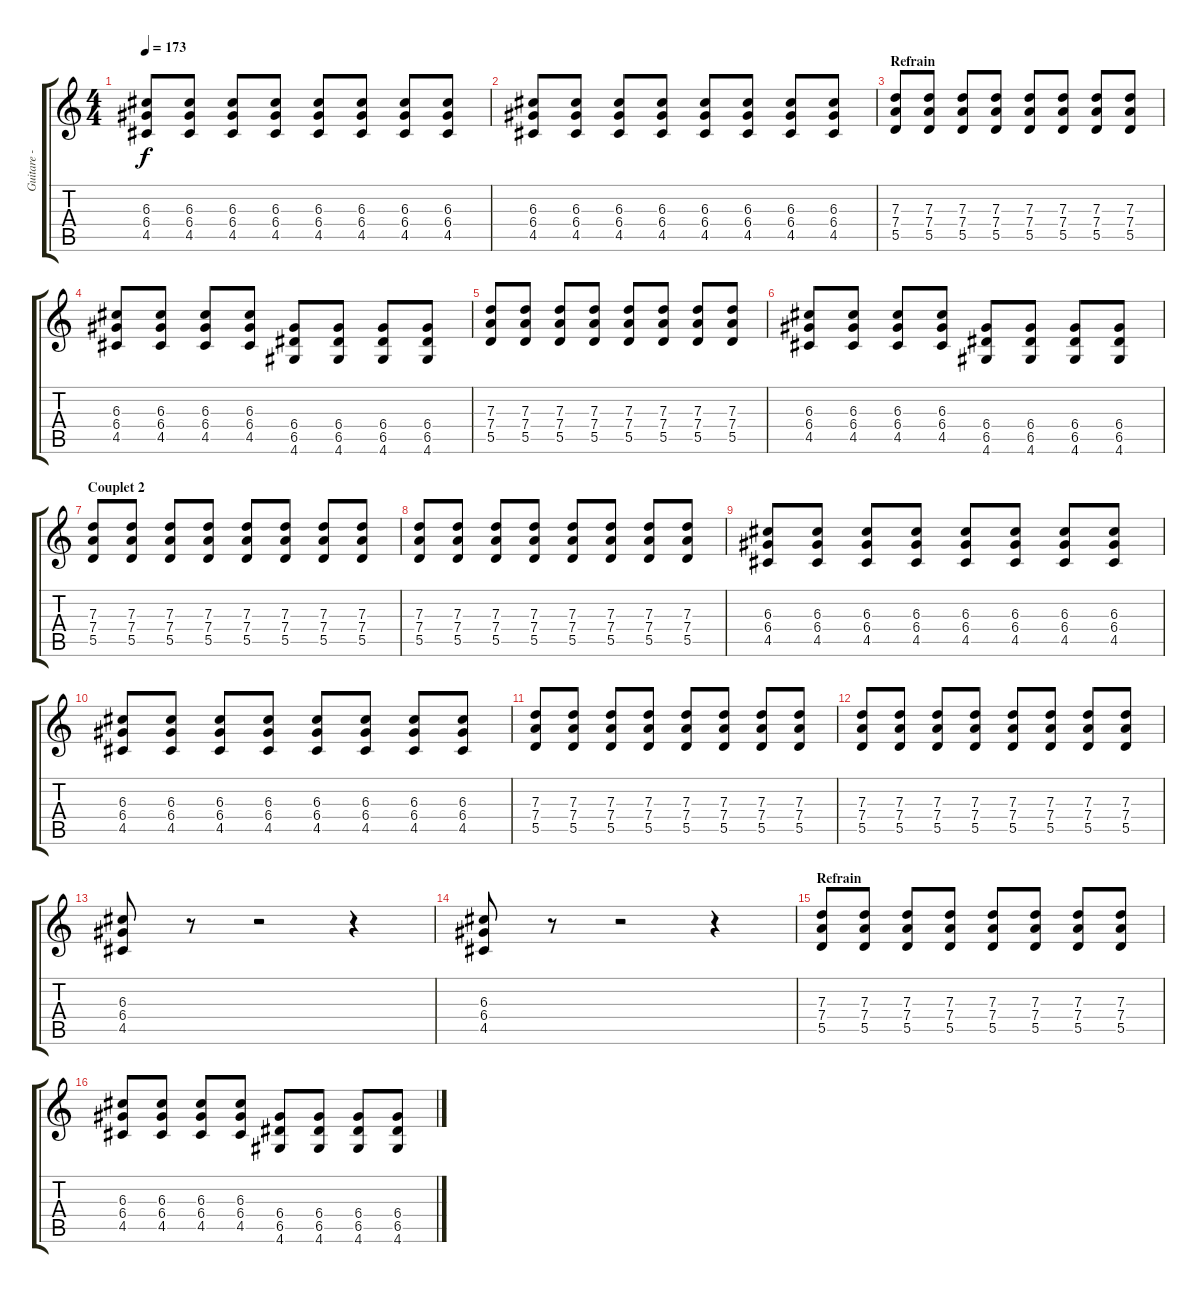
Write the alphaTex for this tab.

\track ("Guitare - Yves " "Guitare - ") {instrument overdrivenguitar}
\staff {score tabs}
\tuning (E4 B3 G3 D3 A2 E2) {hide}
\ts (4 4)
\tempo 173
\clef g2
\ks c
(6.3 6.4 4.5).8{dy f} (6.3 6.4 4.5).8 (6.3 6.4 4.5).8 (6.3 6.4 4.5).8 (6.3 6.4 4.5).8 (6.3 6.4 4.5).8 (6.3 6.4 4.5).8 (6.3 6.4 4.5).8 |
(6.3 6.4 4.5).8 (6.3 6.4 4.5).8 (6.3 6.4 4.5).8 (6.3 6.4 4.5).8 (6.3 6.4 4.5).8 (6.3 6.4 4.5).8 (6.3 6.4 4.5).8 (6.3 6.4 4.5).8 |
\section ("" "Refrain")
(7.3 7.4 5.5).8{instrument overdrivenguitar} (7.3 7.4 5.5).8 (7.3 7.4 5.5).8 (7.3 7.4 5.5).8 (7.3 7.4 5.5).8 (7.3 7.4 5.5).8 (7.3 7.4 5.5).8 (7.3 7.4 5.5).8 |
(6.3 6.4 4.5).8 (6.3 6.4 4.5).8 (6.3 6.4 4.5).8 (6.3 6.4 4.5).8 (6.4 6.5 4.6).8 (6.4 6.5 4.6).8 (6.4 6.5 4.6).8 (6.4 6.5 4.6).8 |
(7.3 7.4 5.5).8 (7.3 7.4 5.5).8 (7.3 7.4 5.5).8 (7.3 7.4 5.5).8 (7.3 7.4 5.5).8 (7.3 7.4 5.5).8 (7.3 7.4 5.5).8 (7.3 7.4 5.5).8 |
(6.3 6.4 4.5).8 (6.3 6.4 4.5).8 (6.3 6.4 4.5).8 (6.3 6.4 4.5).8 (6.4 6.5 4.6).8 (6.4 6.5 4.6).8 (6.4 6.5 4.6).8 (6.4 6.5 4.6).8 |
\section ("" "Couplet 2")
(7.3 7.4 5.5).8{instrument overdrivenguitar} (7.3 7.4 5.5).8 (7.3 7.4 5.5).8 (7.3 7.4 5.5).8 (7.3 7.4 5.5).8 (7.3 7.4 5.5).8 (7.3 7.4 5.5).8 (7.3 7.4 5.5).8 |
(7.3 7.4 5.5).8 (7.3 7.4 5.5).8 (7.3 7.4 5.5).8 (7.3 7.4 5.5).8 (7.3 7.4 5.5).8 (7.3 7.4 5.5).8 (7.3 7.4 5.5).8 (7.3 7.4 5.5).8 |
(6.3 6.4 4.5).8 (6.3 6.4 4.5).8 (6.3 6.4 4.5).8 (6.3 6.4 4.5).8 (6.3 6.4 4.5).8 (6.3 6.4 4.5).8 (6.3 6.4 4.5).8 (6.3 6.4 4.5).8 |
(6.3 6.4 4.5).8 (6.3 6.4 4.5).8 (6.3 6.4 4.5).8 (6.3 6.4 4.5).8 (6.3 6.4 4.5).8 (6.3 6.4 4.5).8 (6.3 6.4 4.5).8 (6.3 6.4 4.5).8 |
(7.3 7.4 5.5).8 (7.3 7.4 5.5).8 (7.3 7.4 5.5).8 (7.3 7.4 5.5).8 (7.3 7.4 5.5).8 (7.3 7.4 5.5).8 (7.3 7.4 5.5).8 (7.3 7.4 5.5).8 |
(7.3 7.4 5.5).8 (7.3 7.4 5.5).8 (7.3 7.4 5.5).8 (7.3 7.4 5.5).8 (7.3 7.4 5.5).8 (7.3 7.4 5.5).8 (7.3 7.4 5.5).8 (7.3 7.4 5.5).8 |
(6.3 6.4 4.5).8 r.8 r.2 r.4 |
(6.3 6.4 4.5).8 r.8 r.2 r.4 |
\section ("" "Refrain")
(7.3 7.4 5.5).8{instrument overdrivenguitar} (7.3 7.4 5.5).8 (7.3 7.4 5.5).8 (7.3 7.4 5.5).8 (7.3 7.4 5.5).8 (7.3 7.4 5.5).8 (7.3 7.4 5.5).8 (7.3 7.4 5.5).8 |
(6.3 6.4 4.5).8 (6.3 6.4 4.5).8 (6.3 6.4 4.5).8 (6.3 6.4 4.5).8 (6.4 6.5 4.6).8 (6.4 6.5 4.6).8 (6.4 6.5 4.6).8 (6.4 6.5 4.6).8
